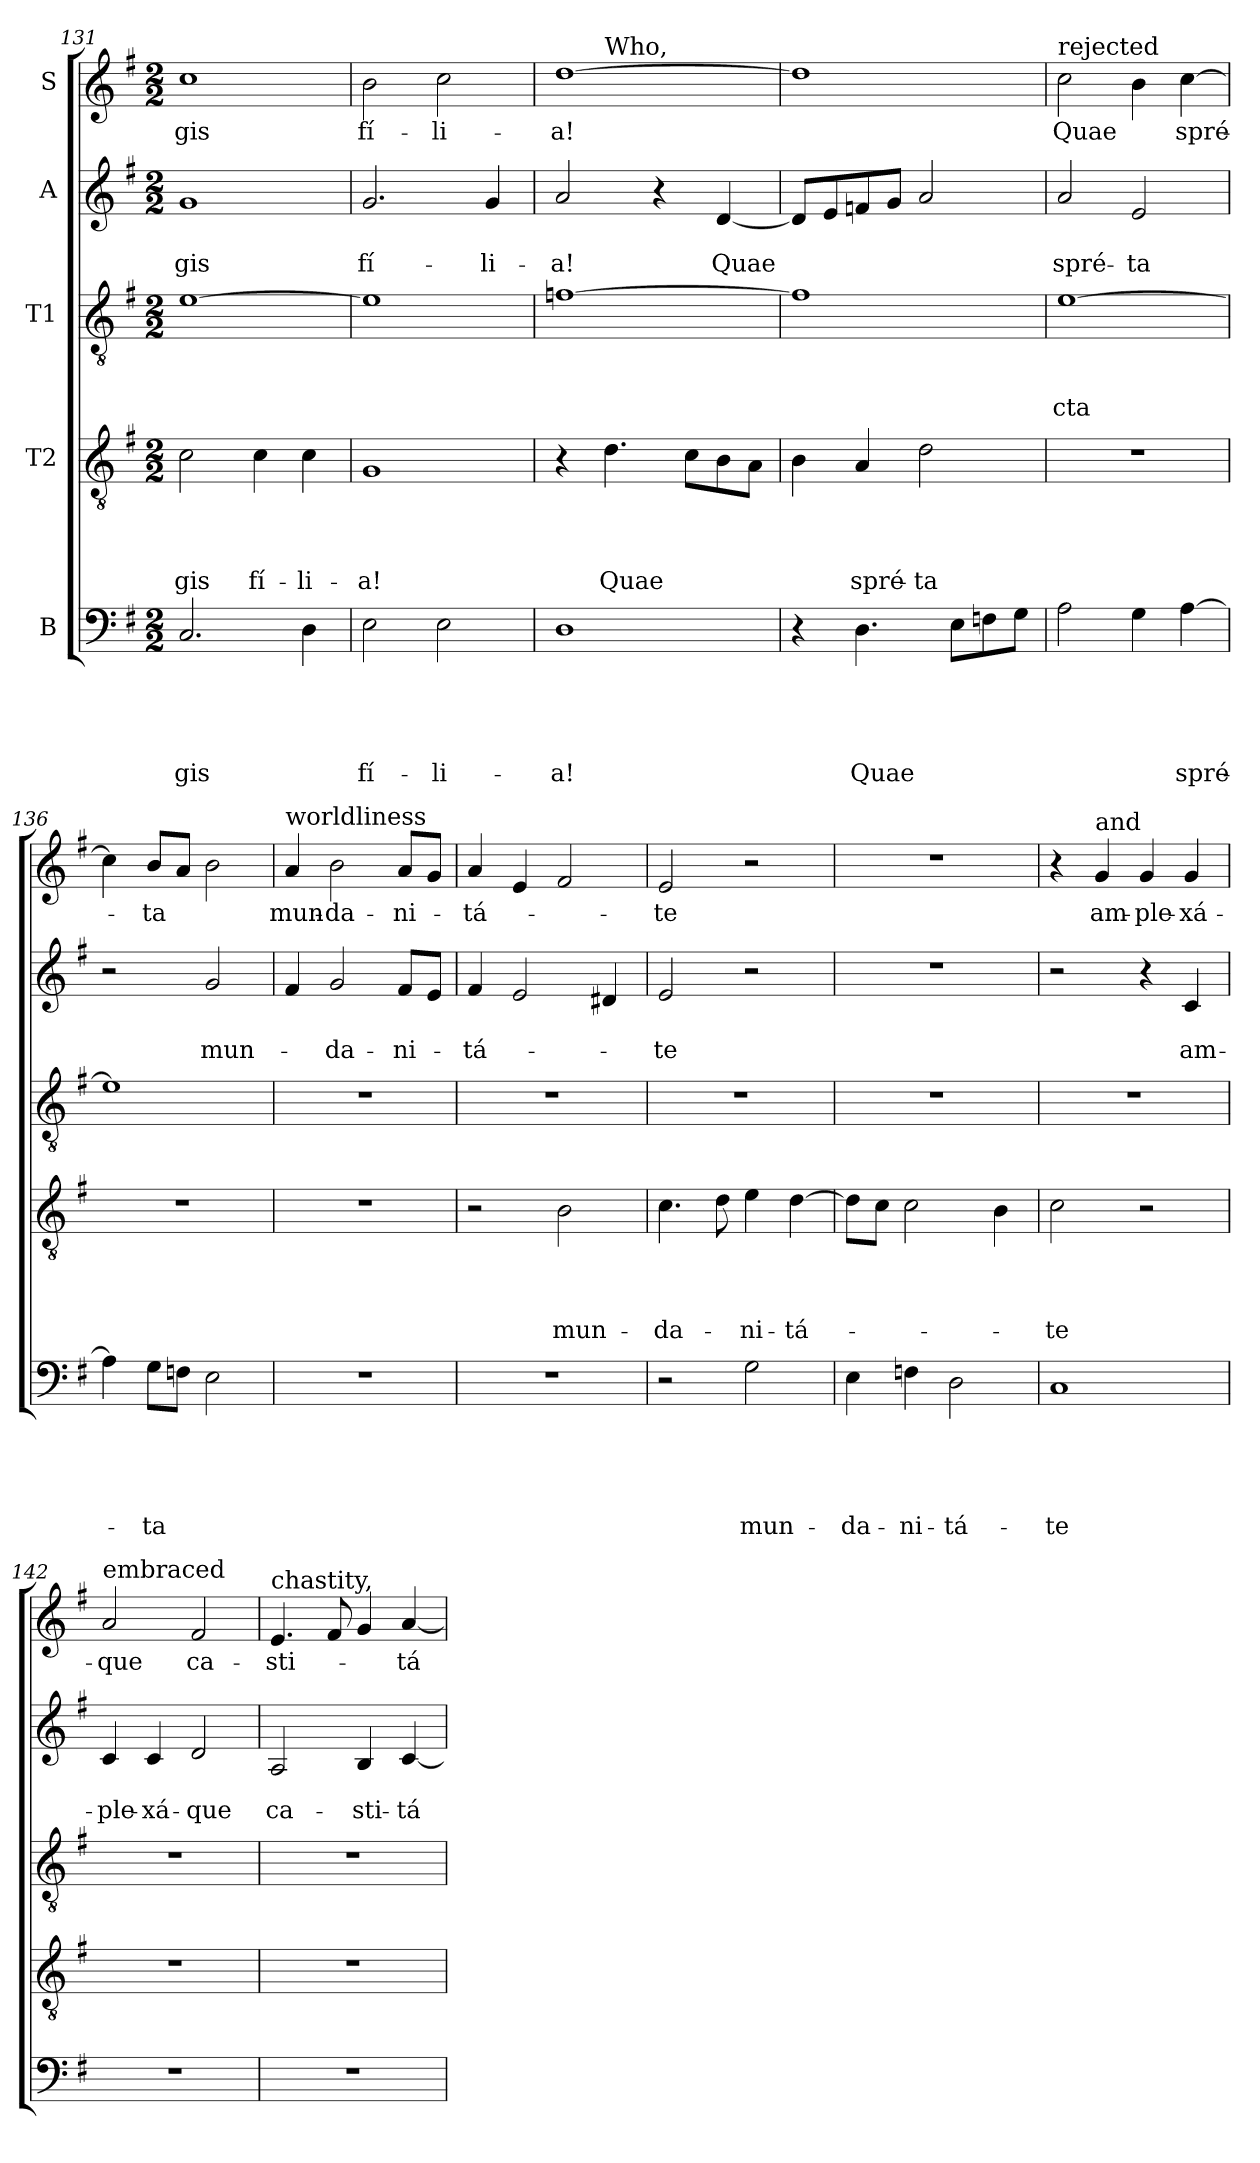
**kern	**text	**text	**text	**text	**text	**kern	**text	**text	**text	**text	**kern	**text	**text	**text	**kern	**text	**text	**kern	**text
*part5	*part5	*part5	*part5	*part5	*part5	*part4	*part4	*part4	*part4	*part4	*part3	*part3	*part3	*part3	*part2	*part2	*part2	*part1	*part1
*staff5	*staff5	*staff5	*staff5	*staff5	*staff5	*staff4	*staff4	*staff4	*staff4	*staff4	*staff3	*staff3	*staff3	*staff3	*staff2	*staff2	*staff2	*staff1	*staff1
*I"B	*	*	*	*	*	*I"T2	*	*	*	*	*I"T1	*	*	*	*I"A	*	*	*I"S	*
*clefF4	*	*	*	*	*	*clefGv2	*	*	*	*	*clefGv2	*	*	*	*clefG2	*	*	*clefG2	*
*k[f#]	*	*	*	*	*	*k[f#]	*	*	*	*	*k[f#]	*	*	*	*k[f#]	*	*	*k[f#]	*
*G:	*	*	*	*	*	*G:	*	*	*	*	*G:	*	*	*	*G:	*	*	*G:	*
*M2/2	*	*	*	*	*	*M2/2	*	*	*	*	*M2/2	*	*	*	*M2/2	*	*	*M2/2	*
=131	=131	=131	=131	=131	=131	=131	=131	=131	=131	=131	=131	=131	=131	=131	=131	=131	=131	=131	=131
!	!	!	!	!	!LO:LY:b	!	!	!	!	!LO:LY:b	!	!	!	!	!	!	!LO:LY:b	!	!LO:LY:b
2.C/	.	.	.	.	-gis	2c\	.	.	.	-gis	[1e	.	.	.	1g	.	-gis	1cc	-gis
!	!	!	!	!	!	!	!	!	!	!LO:LY:b	!	!	!	!	!	!	!	!	!
.	.	.	.	.	.	4c\	.	.	.	fí-	.	.	.	.	.	.	.	.	.
!	!	!	!	!	!	!	!	!	!	!LO:LY:b	!	!	!	!	!	!	!	!	!
4D\	.	.	.	.	.	4c\	.	.	.	-li-	.	.	.	.	.	.	.	.	.
=132	=132	=132	=132	=132	=132	=132	=132	=132	=132	=132	=132	=132	=132	=132	=132	=132	=132	=132	=132
!	!	!	!	!	!LO:LY:b	!	!	!	!	!LO:LY:b	!	!	!	!	!	!	!LO:LY:b	!	!LO:LY:b
2E\	.	.	.	.	fí-	1G	.	.	.	-a!	1e]	.	.	.	2.g/	.	fí-	2b\	fí-
!	!	!	!	!	!LO:LY:b	!	!	!	!	!	!	!	!	!	!	!	!	!	!LO:LY:b
2E\	.	.	.	.	-li-	.	.	.	.	.	.	.	.	.	.	.	.	2cc\	-li-
!	!	!	!	!	!	!	!	!	!	!	!	!	!	!	!	!	!LO:LY:b	!	!
.	.	.	.	.	.	.	.	.	.	.	.	.	.	.	4g/	.	-li-	.	.
=133	=133	=133	=133	=133	=133	=133	=133	=133	=133	=133	=133	=133	=133	=133	=133	=133	=133	=133	=133
!	!	!	!	!	!LO:LY:b	!	!	!	!	!	!	!	!	!	!	!	!LO:LY:b	!	!LO:LY:b
*	*	*	*	*	*	*	*	*	*	*	*	*	*	*	*	*	*	*^	*
1D	.	.	.	.	-a!	4r	.	.	.	.	[1fni	.	.	.	2a/	.	-a!	[1dd	4ryy	-a!
!	!	!	!	!	!	!	!	!	!	!	!	!	!	!	!	!	!	!	!LO:TX:a:t=Who,	!
!	!	!	!	!	!	!	!	!	!	!LO:LY:b	!	!	!	!	!	!	!	!	!	!
.	.	.	.	.	.	4.d\	.	.	.	Quae	.	.	.	.	.	.	.	.	2.ryy	.
.	.	.	.	.	.	.	.	.	.	.	.	.	.	.	4r	.	.	.	.	.
.	.	.	.	.	.	8c\L	.	.	.	.	.	.	.	.	.	.	.	.	.	.
!	!	!	!	!	!	!	!	!	!	!	!	!	!	!	!	!	!LO:LY:b	!	!	!
.	.	.	.	.	.	8B\	.	.	.	.	.	.	.	.	[4d/	.	Quae	.	.	.
.	.	.	.	.	.	8A\J	.	.	.	.	.	.	.	.	.	.	.	.	.	.
!!LO:PB:g=z
=134	=134	=134	=134	=134	=134	=134	=134	=134	=134	=134	=134	=134	=134	=134	=134	=134	=134	=134	=134	=134
!	!	!	!	!	!	!	!	!	!	!	!	!	!	!	!	!	!	!LO:TX:a:t=having	!	!
*	*	*	*	*	*	*	*	*	*	*	*	*	*	*	*	*	*	*v	*v	*
4r	.	.	.	.	.	4B\	.	.	.	.	1f]	.	.	.	8d/L]	.	.	1dd]	.
.	.	.	.	.	.	.	.	.	.	.	.	.	.	.	8e/	.	.	.	.
!	!	!	!	!	!LO:LY:b	!	!	!	!	!LO:LY:b	!	!	!	!	!	!	!	!	!
4.D\	.	.	.	.	Quae	4A/	.	.	.	spré-	.	.	.	.	8fni/	.	.	.	.
.	.	.	.	.	.	.	.	.	.	.	.	.	.	.	8g/J	.	.	.	.
!	!	!	!	!	!	!	!	!	!	!LO:LY:b	!	!	!	!	!	!	!	!	!
.	.	.	.	.	.	2d\	.	.	.	-ta	.	.	.	.	2a/	.	.	.	.
8E\L	.	.	.	.	.	.	.	.	.	.	.	.	.	.	.	.	.	.	.
8Fni\	.	.	.	.	.	.	.	.	.	.	.	.	.	.	.	.	.	.	.
8G\J	.	.	.	.	.	.	.	.	.	.	.	.	.	.	.	.	.	.	.
=135	=135	=135	=135	=135	=135	=135	=135	=135	=135	=135	=135	=135	=135	=135	=135	=135	=135	=135	=135
!	!	!	!	!	!	!	!	!	!	!	!	!	!	!	!	!	!	!LO:TX:a:t=rejected	!
!	!	!	!	!	!	!	!	!	!	!	!	!	!	!LO:LY:b	!	!	!LO:LY:b	!	!LO:LY:b
2A\	.	.	.	.	.	1r	.	.	.	.	[1e	.	.	-cta	2a/	.	spré-	2cc\	Quae
!	!	!	!	!	!	!	!	!	!	!	!	!	!	!	!	!	!LO:LY:b	!	!
4G\	.	.	.	.	.	.	.	.	.	.	.	.	.	.	2e/	.	-ta	4b\	.
!	!	!	!	!	!LO:LY:b	!	!	!	!	!	!	!	!	!	!	!	!	!	!LO:LY:b
[4A\	.	.	.	.	spré-	.	.	.	.	.	.	.	.	.	.	.	.	[4cc\	spré-
=136	=136	=136	=136	=136	=136	=136	=136	=136	=136	=136	=136	=136	=136	=136	=136	=136	=136	=136	=136
4A\]	.	.	.	.	.	1r	.	.	.	.	1e]	.	.	.	2r	.	.	4cc\]	.
!	!	!	!	!	!LO:LY:b	!	!	!	!	!	!	!	!	!	!	!	!	!	!LO:LY:b
8G\L	.	.	.	.	-ta	.	.	.	.	.	.	.	.	.	.	.	.	8b/L	-ta
8Fni\J	.	.	.	.	.	.	.	.	.	.	.	.	.	.	.	.	.	8a/J	.
!	!	!	!	!	!	!	!	!	!	!	!	!	!	!	!	!	!LO:LY:b	!	!
2E\	.	.	.	.	.	.	.	.	.	.	.	.	.	.	2g/	.	mun-	2b\	.
=137	=137	=137	=137	=137	=137	=137	=137	=137	=137	=137	=137	=137	=137	=137	=137	=137	=137	=137	=137
!	!	!	!	!	!	!	!	!	!	!	!	!	!	!	!	!	!	!LO:TX:a:t=worldliness	!
!	!	!	!	!	!	!	!	!	!	!	!	!	!	!	!	!	!	!	!LO:LY:b
1r	.	.	.	.	.	1r	.	.	.	.	1r	.	.	.	4f#/	.	.	4a/	mun-
!	!	!	!	!	!	!	!	!	!	!	!	!	!	!	!	!	!LO:LY:b	!	!LO:LY:b
.	.	.	.	.	.	.	.	.	.	.	.	.	.	.	2g/	.	-da-	2b\	-da-
!	!	!	!	!	!	!	!	!	!	!	!	!	!	!	!	!	!LO:LY:b	!	!LO:LY:b
.	.	.	.	.	.	.	.	.	.	.	.	.	.	.	8f#/L	.	-ni-	8a/L	-ni-
.	.	.	.	.	.	.	.	.	.	.	.	.	.	.	8e/J	.	.	8g/J	.
=138	=138	=138	=138	=138	=138	=138	=138	=138	=138	=138	=138	=138	=138	=138	=138	=138	=138	=138	=138
!	!	!	!	!	!	!	!	!	!	!	!	!	!	!	!	!	!LO:LY:b	!	!LO:LY:b
1r	.	.	.	.	.	2r	.	.	.	.	1r	.	.	.	4f#/	.	-tá-	4a/	-tá-
.	.	.	.	.	.	.	.	.	.	.	.	.	.	.	2e/	.	.	4e/	.
!	!	!	!	!	!	!	!	!	!	!LO:LY:b	!	!	!	!	!	!	!	!	!
.	.	.	.	.	.	2B\	.	.	.	mun-	.	.	.	.	.	.	.	2f#/	.
.	.	.	.	.	.	.	.	.	.	.	.	.	.	.	4d#i/	.	.	.	.
=139	=139	=139	=139	=139	=139	=139	=139	=139	=139	=139	=139	=139	=139	=139	=139	=139	=139	=139	=139
!	!	!	!	!	!	!	!	!	!	!LO:LY:b	!	!	!	!	!	!	!LO:LY:b	!	!LO:LY:b
2r	.	.	.	.	.	4.c\	.	.	.	-da-	1r	.	.	.	2e/	.	-te	2e/	-te
.	.	.	.	.	.	8d\	.	.	.	.	.	.	.	.	.	.	.	.	.
!	!	!	!	!	!LO:LY:b	!	!	!	!	!LO:LY:b	!	!	!	!	!	!	!	!	!
2G\	.	.	.	.	mun-	4e\	.	.	.	-ni-	.	.	.	.	2r	.	.	2r	.
!	!	!	!	!	!	!	!	!	!	!LO:LY:b	!	!	!	!	!	!	!	!	!
.	.	.	.	.	.	[4d\	.	.	.	-tá-	.	.	.	.	.	.	.	.	.
!!LO:LB:g=z
=140	=140	=140	=140	=140	=140	=140	=140	=140	=140	=140	=140	=140	=140	=140	=140	=140	=140	=140	=140
!	!	!	!	!	!LO:LY:b	!	!	!	!	!	!	!	!	!	!	!	!	!	!
4E\	.	.	.	.	-da-	8d\L]	.	.	.	.	1r	.	.	.	1r	.	.	1r	.
.	.	.	.	.	.	8c\J	.	.	.	.	.	.	.	.	.	.	.	.	.
!	!	!	!	!	!LO:LY:b	!	!	!	!	!	!	!	!	!	!	!	!	!	!
4Fni\	.	.	.	.	-ni-	2c\	.	.	.	.	.	.	.	.	.	.	.	.	.
!	!	!	!	!	!LO:LY:b	!	!	!	!	!	!	!	!	!	!	!	!	!	!
2D\	.	.	.	.	-tá-	.	.	.	.	.	.	.	.	.	.	.	.	.	.
.	.	.	.	.	.	4B\	.	.	.	.	.	.	.	.	.	.	.	.	.
=141	=141	=141	=141	=141	=141	=141	=141	=141	=141	=141	=141	=141	=141	=141	=141	=141	=141	=141	=141
!	!	!	!	!	!LO:LY:b	!	!	!	!	!LO:LY:b	!	!	!	!	!	!	!	!	!
1C	.	.	.	.	-te	2c\	.	.	.	-te	1r	.	.	.	2r	.	.	4r	.
!	!	!	!	!	!	!	!	!	!	!	!	!	!	!	!	!	!	!LO:TX:a:t=and	!
!	!	!	!	!	!	!	!	!	!	!	!	!	!	!	!	!	!	!	!LO:LY:b
.	.	.	.	.	.	.	.	.	.	.	.	.	.	.	.	.	.	4g/	am-
!	!	!	!	!	!	!	!	!	!	!	!	!	!	!	!	!	!	!	!LO:LY:b
.	.	.	.	.	.	2r	.	.	.	.	.	.	.	.	4r	.	.	4g/	-ple-
!	!	!	!	!	!	!	!	!	!	!	!	!	!	!	!	!	!LO:LY:b	!	!LO:LY:b
.	.	.	.	.	.	.	.	.	.	.	.	.	.	.	4c/	.	am-	4g/	-xá-
=142	=142	=142	=142	=142	=142	=142	=142	=142	=142	=142	=142	=142	=142	=142	=142	=142	=142	=142	=142
!	!	!	!	!	!	!	!	!	!	!	!	!	!	!	!	!	!	!LO:TX:a:t=embraced	!
!	!	!	!	!	!	!	!	!	!	!	!	!	!	!	!	!	!LO:LY:b	!	!LO:LY:b
1r	.	.	.	.	.	1r	.	.	.	.	1r	.	.	.	4c/	.	-ple-	2a/	-que
!	!	!	!	!	!	!	!	!	!	!	!	!	!	!	!	!	!LO:LY:b	!	!
.	.	.	.	.	.	.	.	.	.	.	.	.	.	.	4c/	.	-xá-	.	.
!	!	!	!	!	!	!	!	!	!	!	!	!	!	!	!	!	!LO:LY:b	!	!LO:LY:b
.	.	.	.	.	.	.	.	.	.	.	.	.	.	.	2d/	.	-que	2f#/	ca-
=143	=143	=143	=143	=143	=143	=143	=143	=143	=143	=143	=143	=143	=143	=143	=143	=143	=143	=143	=143
!	!	!	!	!	!	!	!	!	!	!	!	!	!	!	!	!	!	!LO:TX:a:t=chastity,	!
!	!	!	!	!	!	!	!	!	!	!	!	!	!	!	!	!	!LO:LY:b	!	!LO:LY:b
1r	.	.	.	.	.	1r	.	.	.	.	1r	.	.	.	2A/	.	ca-	4.e/	-sti-
.	.	.	.	.	.	.	.	.	.	.	.	.	.	.	.	.	.	8f#/	.
!	!	!	!	!	!	!	!	!	!	!	!	!	!	!	!	!	!LO:LY:b	!	!
.	.	.	.	.	.	.	.	.	.	.	.	.	.	.	4B/	.	-sti-	4g/	.
!	!	!	!	!	!	!	!	!	!	!	!	!	!	!	!	!	!LO:LY:b	!	!LO:LY:b
.	.	.	.	.	.	.	.	.	.	.	.	.	.	.	[4c/	.	-tá-	[4a/	-tá-
=	=	=	=	=	=	=	=	=	=	=	=	=	=	=	=	=	=	=	=
*-	*-	*-	*-	*-	*-	*-	*-	*-	*-	*-	*-	*-	*-	*-	*-	*-	*-	*-	*-
